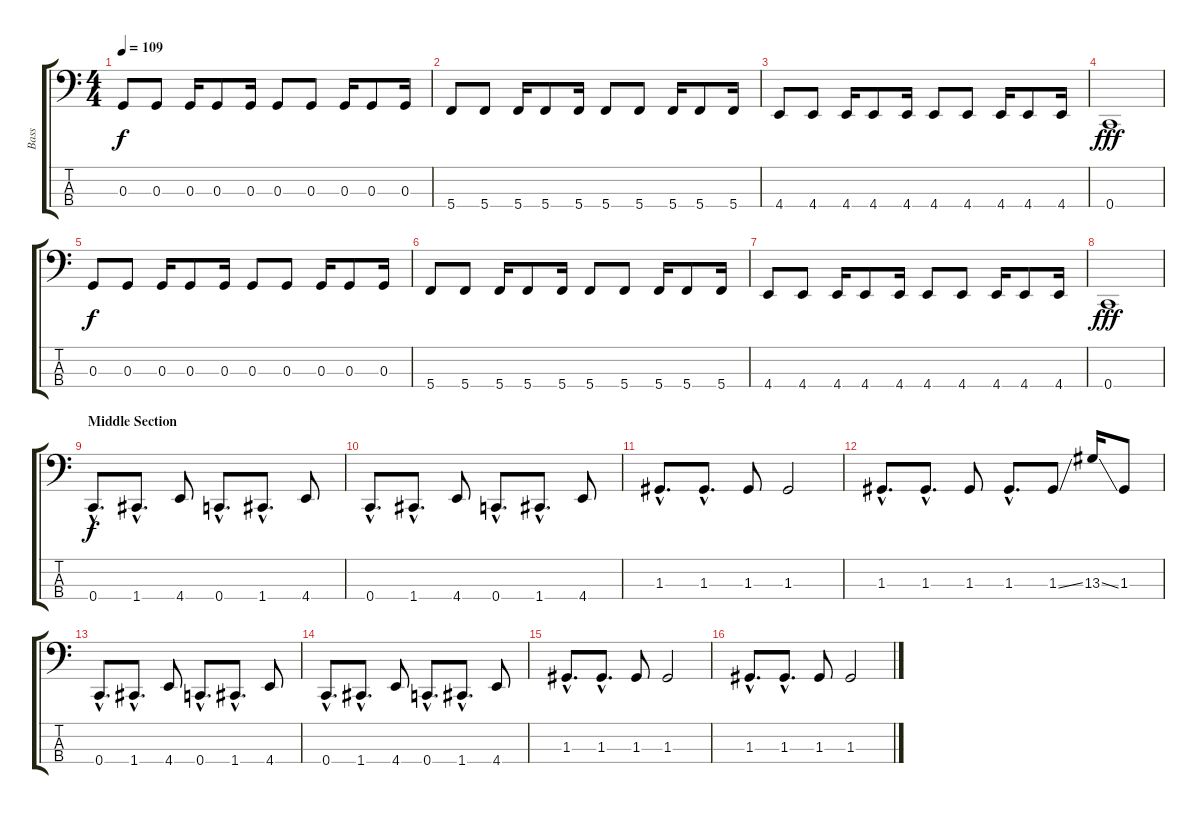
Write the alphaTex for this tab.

\track ("Bass" "Bass") {instrument electricbasspick}
\staff {score tabs}
\tuning (F2 C2 G1 C1) {hide}
\ts (4 4)
\tempo 109
\clef f4
\ks c
0.3.8{dy f} 0.3.8 0.3.16 0.3.8 0.3.16 0.3.8 0.3.8 0.3.16 0.3.8 0.3.16 |
5.4.8 5.4.8 5.4.16 5.4.8 5.4.16 5.4.8 5.4.8 5.4.16 5.4.8 5.4.16 |
4.4.8 4.4.8 4.4.16 4.4.8 4.4.16 4.4.8 4.4.8 4.4.16 4.4.8 4.4.16 |
0.4.1{dy fff} |
0.3.8{dy f} 0.3.8 0.3.16 0.3.8 0.3.16 0.3.8 0.3.8 0.3.16 0.3.8 0.3.16 |
5.4.8 5.4.8 5.4.16 5.4.8 5.4.16 5.4.8 5.4.8 5.4.16 5.4.8 5.4.16 |
4.4.8 4.4.8 4.4.16 4.4.8 4.4.16 4.4.8 4.4.8 4.4.16 4.4.8 4.4.16 |
0.4.1{dy fff} |
\section ("" "Middle Section")
0.4{hac}.8{d dy f} 1.4{hac}.8{d} 4.4.8 0.4{hac}.8{d} 1.4{hac}.8{d} 4.4.8 |
0.4{hac}.8{d} 1.4{hac}.8{d} 4.4.8 0.4{hac}.8{d} 1.4{hac}.8{d} 4.4.8 |
1.3{hac}.8{d} 1.3{hac}.8{d} 1.3.8 1.3.2 |
1.3{hac}.8{d} 1.3{hac}.8{d} 1.3.8 1.3{hac}.8{d} 1.3{ss}.8 13.3{ss}.16 1.3.8 |
0.4{hac}.8{d} 1.4{hac}.8{d} 4.4.8 0.4{hac}.8{d} 1.4{hac}.8{d} 4.4.8 |
0.4{hac}.8{d} 1.4{hac}.8{d} 4.4.8 0.4{hac}.8{d} 1.4{hac}.8{d} 4.4.8 |
1.3{hac}.8{d} 1.3{hac}.8{d} 1.3.8 1.3.2 |
1.3{hac}.8{d} 1.3{hac}.8{d} 1.3.8 1.3.2
